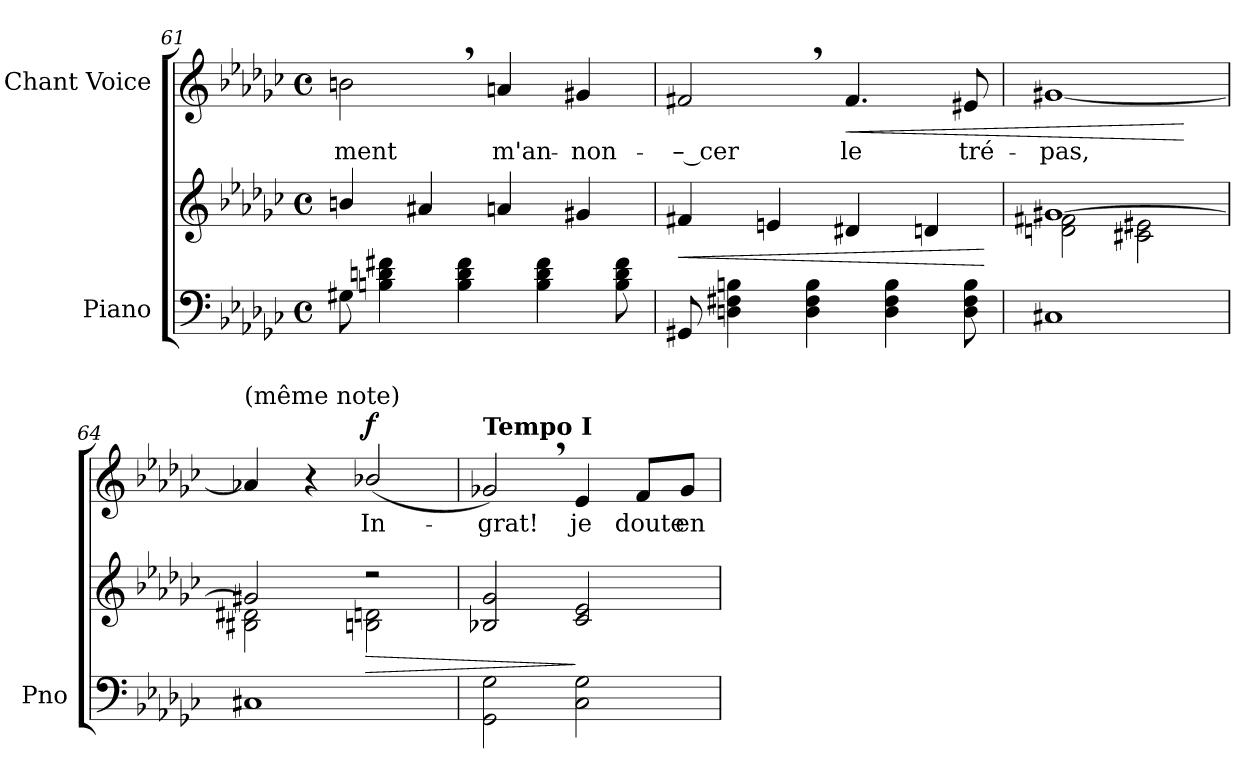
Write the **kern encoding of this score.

**kern	**kern	**dynam	**kern	**text	**dynam
*part2	*part2	*part2	*part1	*part1	*part1
*staff3	*staff2	*staff2/3	*staff1	*staff1	*staff1
*I"Piano	*	*	*I"Chant Voice	*	*
*I'Pno	*	*	*	*	*
*clefF4	*clefG2	*	*clefG2	*	*
*k[b-e-a-d-g-c-]	*k[b-e-a-d-g-c-]	*	*k[b-e-a-d-g-c-]	*	*
*M4/4	*M4/4	*	*M4/4	*	*
*met(c)	*met(c)	*	*met(c)	*	*
=61	=61	=61	=61	=61	=61
8G#X\	4bn/	.	2bn,\	-ment	.
4Bn\ 4dn\ 4f#X\	.	.	.	.	.
.	4a#X/	.	.	.	.
4B\ 4d\ 4f#\	.	.	.	.	.
.	4an/	.	4an/	m'an-	.
4B\ 4d\ 4f#\	.	.	.	.	.
.	4g#X/	.	4g#X/	-non-	.
8B\ 8d\ 8f#\	.	.	.	.	.
=62	=62	=62	=62	=62	=62
!	!	!LO:HP:b	!	!	!
8GG#X/	4f#X/	<	2f#X,/	-– cer	.
4Dn\ 4F#X\ 4Bn\	.	.	.	.	.
.	4en/	.	.	.	.
4D\ 4F#\ 4B\	.	.	.	.	.
!	!	!	!	!	!LO:HP:b
.	4d#X/	.	4.f#/	le	<
4D\ 4F#\ 4B\	.	.	.	.	.
.	4dn/	.	.	.	.
8D\ 8F#\ 8B\	.	.	8e#X/	tré-	.
.	.	[	.	.	.
=63	=63	=63	=63	=63	=63
*	*^	*	*	*	*
1C#X	[1g#X	2dn\ 2f#X\	.	[1g#X	-pas,	.
.	.	2c#X\ 2e#X\	.	.	.	.
*	*v	*v	*	*	*	*
.	.	.	.	.	[
=64	=64	=64	=64	=64	=64
*	*^	*	*	*	*
!	!	!	!	!LO:TX:a:t=(même note)	!	!
1C#X	2g#X/]	2B#X\ 2d#X\	.	4a-X/]	.	.
.	.	.	.	4r	.	.
!	!	!	!LO:HP:b	!	!	!LO:DY:a
.	2r	2Bn\ 2dn\	>	(2b-X/	In-	f
=65	=65	=65	=65	=65	=65	=65
!	!	!	!	!LO:TX:a:B:t=Tempo I	!	!
*	*v	*v	*	*	*	*
2GG-\ 2G-\	2B-X/ 2g-/	.	2g-X,/)	-grat!	.
2C-\ 2G-\	2c-/ 2e-/	]	4e-/	je	.
.	.	.	8f/L	doute	.
.	.	.	8g-/J	en-	.
=	=	=	=	=	=
*-	*-	*-	*-	*-	*-
